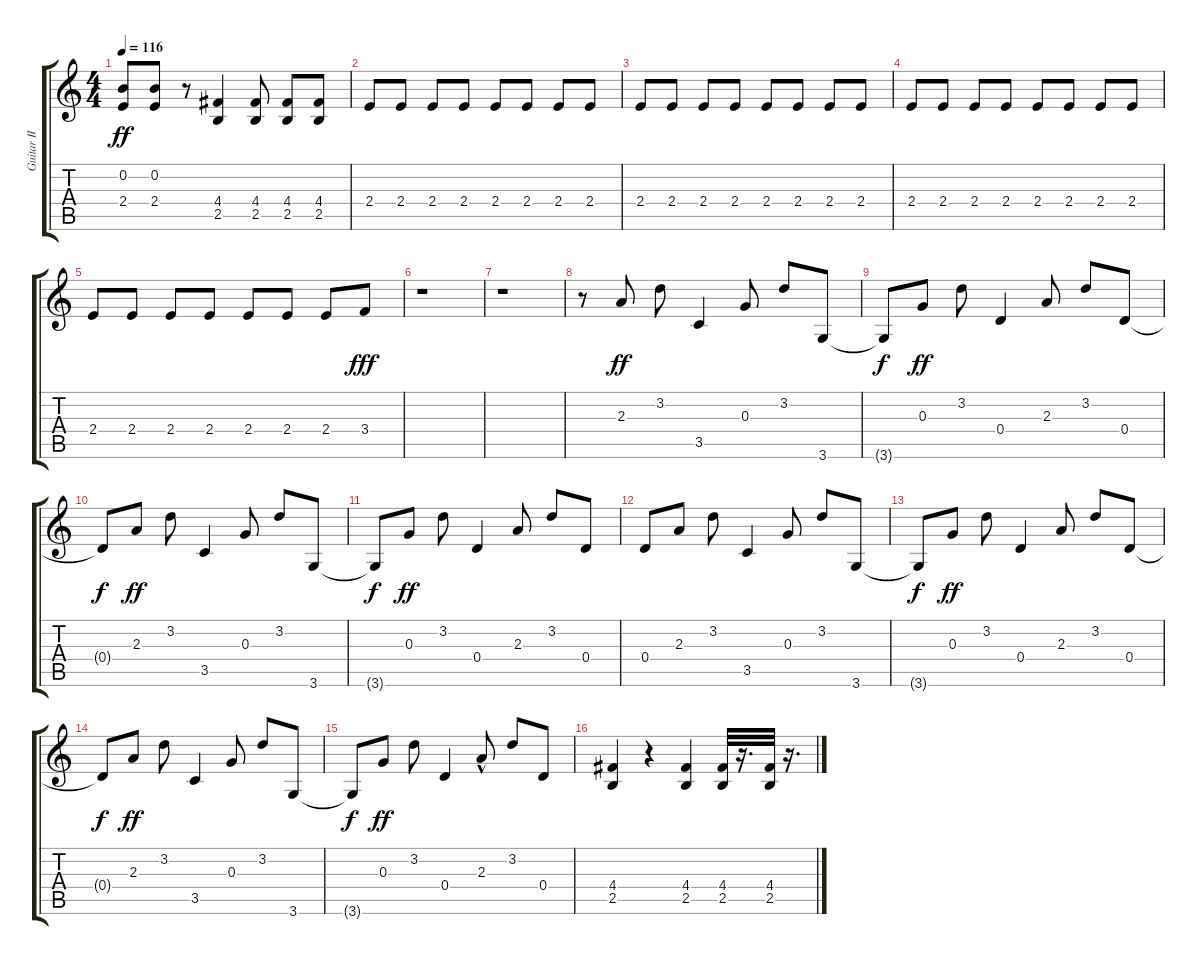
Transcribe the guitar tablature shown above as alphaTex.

\track ("Guitar II" "Guitar II") {instrument distortionguitar}
\staff {score tabs}
\tuning (E4 B3 G3 D3 A2 E2) {hide}
\ts (4 4)
\tempo 116
\clef g2
\ks c
(0.2 2.4).8{dy ff} (0.2 2.4).8 r.8 (4.4 2.5).4 (4.4 2.5).8 (4.4 2.5).8 (4.4 2.5).8 |
2.4.8 2.4.8 2.4.8 2.4.8 2.4.8 2.4.8 2.4.8 2.4.8 |
2.4.8 2.4.8 2.4.8 2.4.8 2.4.8 2.4.8 2.4.8 2.4.8 |
2.4.8 2.4.8 2.4.8 2.4.8 2.4.8 2.4.8 2.4.8 2.4.8 |
2.4.8 2.4.8 2.4.8 2.4.8 2.4.8 2.4.8 2.4.8 3.4.8{dy fff} |
r.1 |
r.1 |
r.8 2.3.8{dy ff} 3.2.8 3.5.4 0.3.8 3.2.8 3.6.8 |
3.6{t}.8{dy f} 0.3.8{dy ff} 3.2.8 0.4.4 2.3.8 3.2.8 0.4.8 |
0.4{t}.8{dy f} 2.3.8{dy ff} 3.2.8 3.5.4 0.3.8 3.2.8 3.6.8 |
3.6{t}.8{dy f} 0.3.8{dy ff} 3.2.8 0.4.4 2.3.8 3.2.8 0.4.8 |
0.4.8 2.3.8 3.2.8 3.5.4 0.3.8 3.2.8 3.6.8 |
3.6{t}.8{dy f} 0.3.8{dy ff} 3.2.8 0.4.4 2.3.8 3.2.8 0.4.8 |
0.4{t}.8{dy f} 2.3.8{dy ff} 3.2.8 3.5.4 0.3.8 3.2.8 3.6.8 |
3.6{t}.8{dy f} 0.3.8{dy ff} 3.2.8 0.4.4 2.3{hac}.8 3.2.8 0.4.8 |
(4.4 2.5).4 r.4 (4.4 2.5).4 (4.4 2.5).32 r.16{d} (4.4 2.5).32 r.16{d}
